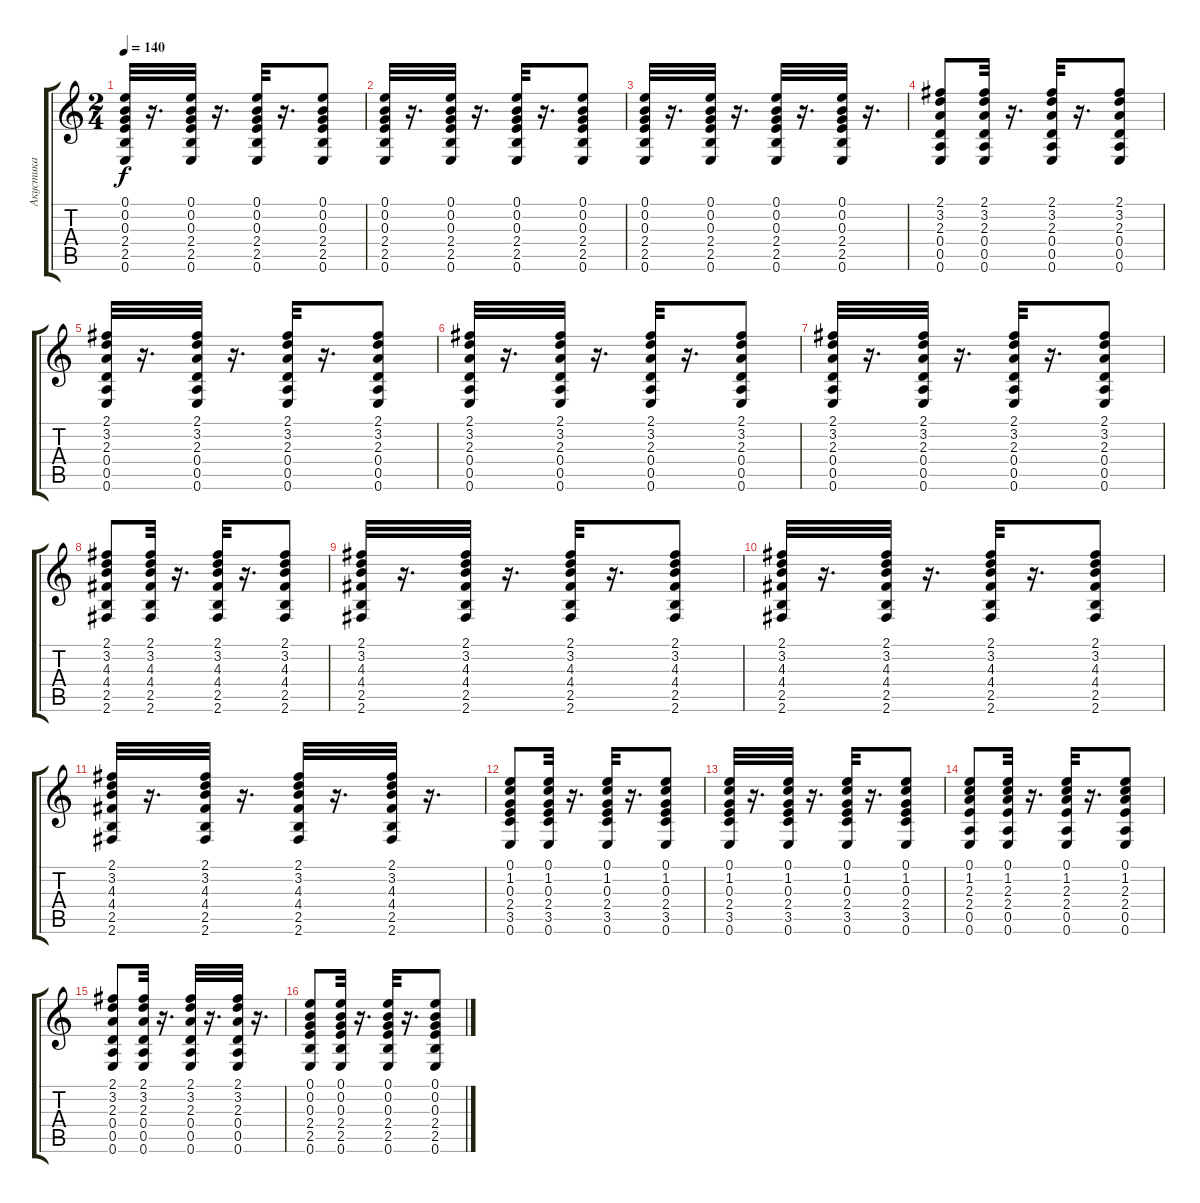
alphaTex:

\track ("Акустика" "Акустика") {instrument acousticguitarsteel}
\staff {score tabs}
\tuning (E4 B3 G3 D3 A2 E2) {hide}
\ts (2 4)
\tempo 140
\clef g2
\ks c
(0.1 0.2 0.3 2.4 2.5 0.6).32{dy f} r.16{d} (0.1 0.2 0.3 2.4 2.5 0.6).32 r.16{d} (0.1 0.2 0.3 2.4 2.5 0.6).32 r.16{d} (0.1 0.2 0.3 2.4 2.5 0.6).8 |
(0.1 0.2 0.3 2.4 2.5 0.6).32 r.16{d} (0.1 0.2 0.3 2.4 2.5 0.6).32 r.16{d} (0.1 0.2 0.3 2.4 2.5 0.6).32 r.16{d} (0.1 0.2 0.3 2.4 2.5 0.6).8 |
(0.1 0.2 0.3 2.4 2.5 0.6).32 r.16{d} (0.1 0.2 0.3 2.4 2.5 0.6).32 r.16{d} (0.1 0.2 0.3 2.4 2.5 0.6).32 r.16{d} (0.1 0.2 0.3 2.4 2.5 0.6).32 r.16{d} |
(2.1 3.2 2.3 0.4 0.5 0.6).8 (2.1 3.2 2.3 0.4 0.5 0.6).32 r.16{d} (2.1 3.2 2.3 0.4 0.5 0.6).32 r.16{d} (2.1 3.2 2.3 0.4 0.5 0.6).8 |
(2.1 3.2 2.3 0.4 0.5 0.6).32 r.16{d} (2.1 3.2 2.3 0.4 0.5 0.6).32 r.16{d} (2.1 3.2 2.3 0.4 0.5 0.6).32 r.16{d} (2.1 3.2 2.3 0.4 0.5 0.6).8 |
(2.1 3.2 2.3 0.4 0.5 0.6).32 r.16{d} (2.1 3.2 2.3 0.4 0.5 0.6).32 r.16{d} (2.1 3.2 2.3 0.4 0.5 0.6).32 r.16{d} (2.1 3.2 2.3 0.4 0.5 0.6).8 |
(2.1 3.2 2.3 0.4 0.5 0.6).32 r.16{d} (2.1 3.2 2.3 0.4 0.5 0.6).32 r.16{d} (2.1 3.2 2.3 0.4 0.5 0.6).32 r.16{d} (2.1 3.2 2.3 0.4 0.5 0.6).8 |
(2.1 3.2 4.3 4.4 2.5 2.6).8 (2.1 3.2 4.3 4.4 2.5 2.6).32 r.16{d} (2.1 3.2 4.3 4.4 2.5 2.6).32 r.16{d} (2.1 3.2 4.3 4.4 2.5 2.6).8 |
(2.1 3.2 4.3 4.4 2.5 2.6).32 r.16{d} (2.1 3.2 4.3 4.4 2.5 2.6).32 r.16{d} (2.1 3.2 4.3 4.4 2.5 2.6).32 r.16{d} (2.1 3.2 4.3 4.4 2.5 2.6).8 |
(2.1 3.2 4.3 4.4 2.5 2.6).32 r.16{d} (2.1 3.2 4.3 4.4 2.5 2.6).32 r.16{d} (2.1 3.2 4.3 4.4 2.5 2.6).32 r.16{d} (2.1 3.2 4.3 4.4 2.5 2.6).8 |
(2.1 3.2 4.3 4.4 2.5 2.6).32 r.16{d} (2.1 3.2 4.3 4.4 2.5 2.6).32 r.16{d} (2.1 3.2 4.3 4.4 2.5 2.6).32 r.16{d} (2.1 3.2 4.3 4.4 2.5 2.6).32 r.16{d} |
(0.1 1.2 0.3 2.4 3.5 0.6).8 (0.1 1.2 0.3 2.4 3.5 0.6).32 r.16{d} (0.1 1.2 0.3 2.4 3.5 0.6).32 r.16{d} (0.1 1.2 0.3 2.4 3.5 0.6).8 |
(0.1 1.2 0.3 2.4 3.5 0.6).32 r.16{d} (0.1 1.2 0.3 2.4 3.5 0.6).32 r.16{d} (0.1 1.2 0.3 2.4 3.5 0.6).32 r.16{d} (0.1 1.2 0.3 2.4 3.5 0.6).8 |
(0.1 1.2 2.3 2.4 0.5 0.6).8 (0.1 1.2 2.3 2.4 0.5 0.6).32 r.16{d} (0.1 1.2 2.3 2.4 0.5 0.6).32 r.16{d} (0.1 1.2 2.3 2.4 0.5 0.6).8 |
(2.1 3.2 2.3 0.4 0.5 0.6).8 (2.1 3.2 2.3 0.4 0.5 0.6).32 r.16{d} (2.1 3.2 2.3 0.4 0.5 0.6).32 r.16{d} (2.1 3.2 2.3 0.4 0.5 0.6).32 r.16{d} |
(0.1 0.2 0.3 2.4 2.5 0.6).8{balance 10} (0.1 0.2 0.3 2.4 2.5 0.6).32 r.16{d} (0.1 0.2 0.3 2.4 2.5 0.6).32 r.16{d} (0.1 0.2 0.3 2.4 2.5 0.6).8
